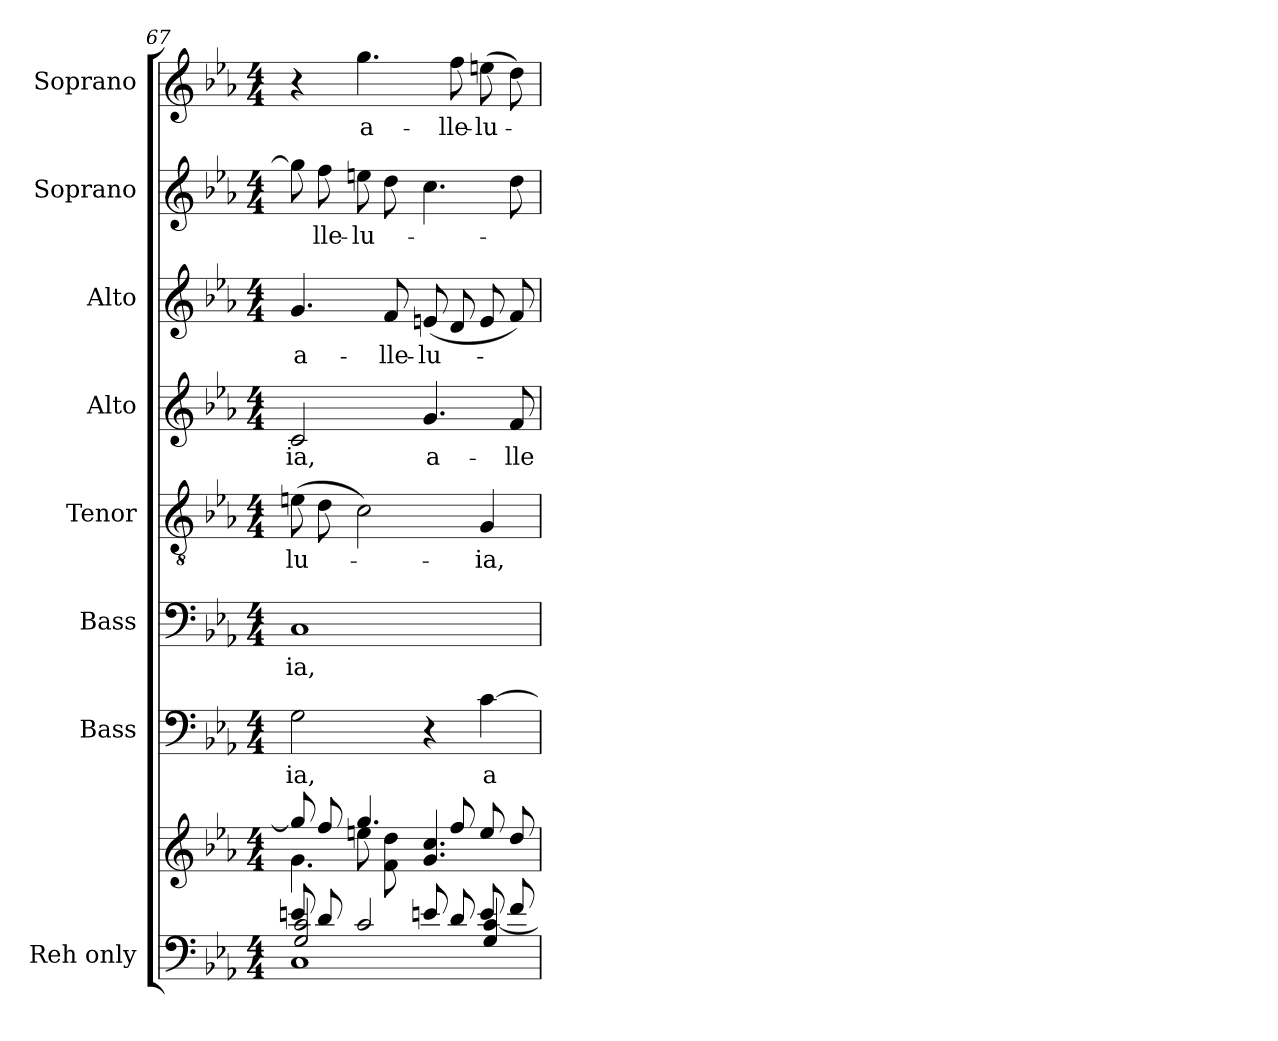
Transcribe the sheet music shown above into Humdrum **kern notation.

**kern	**kern	**kern	**text	**kern	**text	**kern	**text	**kern	**text	**kern	**text	**kern	**text	**kern	**text
*part8	*part8	*part7	*part7	*part6	*part6	*part5	*part5	*part4	*part4	*part3	*part3	*part2	*part2	*part1	*part1
*staff9	*staff8	*staff7	*staff7	*staff6	*staff6	*staff5	*staff5	*staff4	*staff4	*staff3	*staff3	*staff2	*staff2	*staff1	*staff1
*I"Reh only	*	*I"Bass	*	*I"Bass	*	*I"Tenor	*	*I"Alto	*	*I"Alto	*	*I"Soprano	*	*I"Soprano	*
*I'Reh only	*	*I'B.	*	*I'B.	*	*I'T.	*	*I'A.	*	*I'A.	*	*I'S.	*	*I'S.	*
*clefF4	*clefG2	*clefF4	*	*clefF4	*	*clefGv2	*	*clefG2	*	*clefG2	*	*clefG2	*	*clefG2	*
*	*	*	*	*	*	*ITrd7c12	*	*	*	*	*	*	*	*	*
*k[b-e-a-]	*k[b-e-a-]	*k[b-e-a-]	*	*k[b-e-a-]	*	*k[b-e-a-]	*	*k[b-e-a-]	*	*k[b-e-a-]	*	*k[b-e-a-]	*	*k[b-e-a-]	*
*E-:	*E-:	*E-:	*	*E-:	*	*E-:	*	*E-:	*	*E-:	*	*E-:	*	*E-:	*
*M4/4	*M4/4	*M4/4	*	*M4/4	*	*M4/4	*	*M4/4	*	*M4/4	*	*M4/4	*	*M4/4	*
=67	=67	=67	=67	=67	=67	=67	=67	=67	=67	=67	=67	=67	=67	=67	=67
*^	*^	*	*	*	*	*	*	*	*	*	*	*	*	*	*
*	*^	*	*^	*	*	*	*	*	*	*	*	*	*	*	*	*	*
*	*	*^	*	*	*	*	*	*	*	*	*	*	*	*	*	*	*	*	*
!	!	!	!	!	!	!	!	!LO:LY:b:color=#000000	!	!	!	!	!	!	!	!	!	!	!	!
!	!	!	!	!	!	!	!	!	!	!LO:LY:b:color=#000000	!	!	!	!	!	!	!	!	!	!
!	!	!	!	!	!	!	!	!	!	!	!	!LO:LY:b:color=#000000	!	!	!	!	!	!	!	!
!	!	!	!	!	!	!	!	!	!	!	!	!	!	!LO:LY:b:color=#000000	!	!	!	!	!	!
!	!	!	!	!	!	!	!	!	!	!	!	!	!	!	!	!LO:LY:b:color=#000000	!	!	!	!
2ryy	8eni/	1Ci	2Gi/ 2ci	8ggi/]	4.gi\	4ryy	2Gi\	-ia,	1Ci	-ia,	(8Eni\	-lu-	2ci/	-ia,	4.gi/	a-	8ggi\]	.	4r	.
!	!	!	!	!	!	!	!	!	!	!	!	!	!	!	!	!	!	!LO:LY:b:color=#000000	!	!
.	8di/	.	.	8ffi/	.	.	.	.	.	.	8Di\	.	.	.	.	.	8ffi\	-lle-	.	.
!	!	!	!	!	!	!	!	!	!	!	!	!	!	!	!	!	!	!LO:LY:b:color=#000000	!	!
!	!	!	!	!	!	!	!	!	!	!	!	!	!	!	!	!	!	!	!	!LO:LY:b:color=#000000
.	2ci/	.	.	8eeni\	.	4.ggi/	.	.	.	.	2Ci\)	.	.	.	.	.	8eeni\	-lu-	4.ggi\	a-
!	!	!	!	!	!	!	!	!	!	!	!	!	!	!	!	!LO:LY:b:color=#000000	!	!	!	!
.	.	.	.	8fi\ 8ddi	8ryy	.	.	.	.	.	.	.	.	.	8fi/	-lle-	8ddi\	.	.	.
!	!	!	!	!	!	!	!	!	!	!	!	!	!	!LO:LY:b:color=#000000	!	!	!	!	!	!
!	!	!	!	!	!	!	!	!	!	!	!	!	!	!	!	!LO:LY:b:color=#000000	!	!	!	!
8eni/	.	.	4ryy	4.gi/ 4.cci	2ryy	.	4r	.	.	.	.	.	4.gi/	a-	(8eni/	-lu-	4.cci\	.	.	.
!	!	!	!	!	!	!	!	!	!	!	!	!	!	!	!	!	!	!	!	!LO:LY:b:color=#000000
8di/	.	.	.	.	.	8ffi/	.	.	.	.	.	.	.	.	8di/	.	.	.	8ffi\	-lle-
!	!	!	!	!	!	!	!	!LO:LY:b:color=#000000	!	!	!	!	!	!	!	!	!	!	!	!
!	!	!	!	!	!	!	!	!	!	!	!	!LO:LY:b:color=#000000	!	!	!	!	!	!	!	!
!	!	!	!	!	!	!	!	!	!	!	!	!	!	!	!	!	!	!	!	!LO:LY:b:color=#000000
8ei/	4Gi/	.	[4ci/	.	.	8eei/	[4ci\	a-	.	.	4GGi/	-ia,	.	.	8ei/	.	.	.	(8eeni\	-lu-
!	!	!	!	!	!	!	!	!	!	!	!	!	!	!LO:LY:b:color=#000000	!	!	!	!	!	!
8fi/	.	.	.	8ddi/	.	8ryy	.	.	.	.	.	.	8fi/	-lle-	8fi/)	.	8ddi\	.	8ddi\)	.
*v	*v	*v	*v	*	*	*	*	*	*	*	*	*	*	*	*	*	*	*	*	*
*	*v	*v	*v	*	*	*	*	*	*	*	*	*	*	*	*	*	*
=	=	=	=	=	=	=	=	=	=	=	=	=	=	=	=
*-	*-	*-	*-	*-	*-	*-	*-	*-	*-	*-	*-	*-	*-	*-	*-
